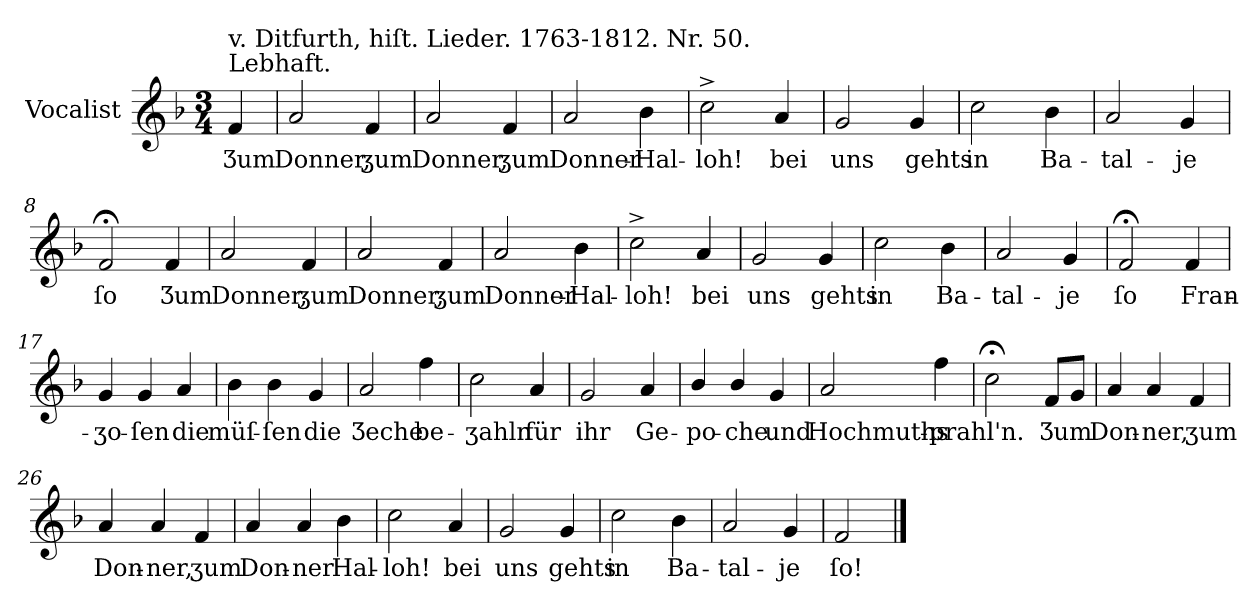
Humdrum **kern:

**kern	**text
*part1	*part1
*staff1	*staff1
*I"Vocalist	*
*k[b-]	*
*F:	*
*M3/4	*
=	=
!LO:TX:a:t=Lebhaft.	!
!LO:TX:a:t=v. Ditfurth, hiſt. Lieder. 1763-1812. Nr. 50.	!
4f	Ʒum
=1	=1
2a	Donner,
4f	ʒum
=2	=2
2a	Donner,
4f	ʒum
=3	=3
2a	Donner-
4b-	-Hal-
=4	=4
2cc^	-loh!
4a	bei
=5	=5
2g	uns
4g	gehts
=6	=6
2cc	in
4b-	Ba-
=7	=7
2a	-tal-
4g	-je
=8	=8
2f;<	ſo
4f	Ʒum
=9	=9
2a	Donner,
4f	ʒum
=10	=10
2a	Donner,
4f	ʒum
=11	=11
2a	Donner-
4b-	-Hal-
=12	=12
2cc^	-loh!
4a	bei
=13	=13
2g	uns
4g	gehts
=14	=14
2cc	in
4b-	Ba-
=15	=15
2a	-tal-
4g	-je
=16	=16
2f;<	ſo
4f	Fran-
=17	=17
4g	-ʒo-
4g	-ſen
4a	die
=18	=18
4b-	müſ-
4b-	-ſen
4g	die
=19	=19
2a	Ʒeche
4ff	be-
=20	=20
2cc	-ʒahln
4a	für
=21	=21
2g	ihr
4a	Ge-
=22	=22
4b-/	-po-
4b-/	-che
4g	und
=23	=23
2a	Hochmuths-
4ff	-prahl'n.
=24	=24
2cc;<	.
8fL	Ʒum
8gJ	.
=25	=25
4a	Don-
4a	-ner,
4f	ʒum
=26	=26
4a	Don-
4a	-ner,
4f	ʒum
=27	=27
4a	Don-
4a	-ner
4b-	Hal-
=28	=28
2cc	-loh!
4a	bei
=29	=29
2g	uns
4g	gehts
=30	=30
2cc	in
4b-	Ba-
=31	=31
2a	-tal-
4g	-je
=32	=32
2f	ſo!
==	==
*-	*-
